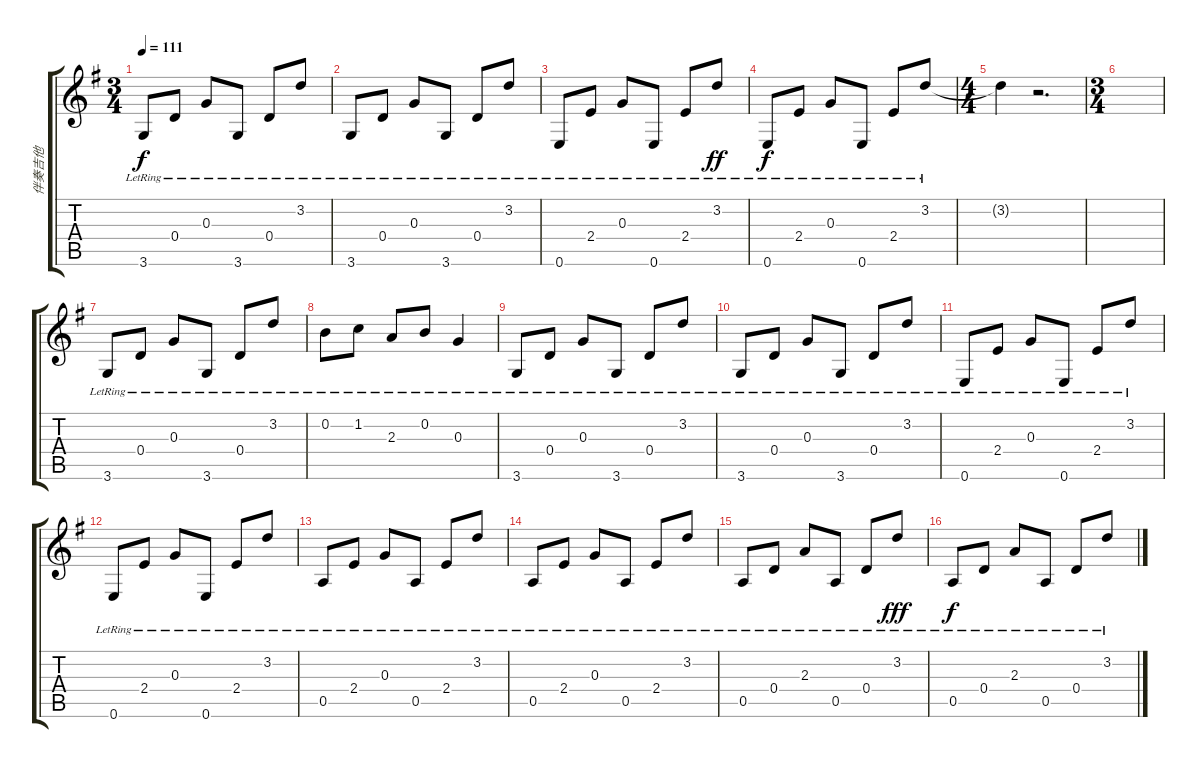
\track ("伴奏吉他" "伴奏吉他") {instrument acousticguitarnylon}
\staff {score tabs}
\tuning (E4 B3 G3 D3 A2 E2) {hide}
\ts (3 4)
\tempo 111
\clef g2
\ks g
3.6{lr}.8{dy f} 0.4{lr}.8 0.3{lr}.8 3.6{lr}.8 0.4{lr}.8 3.2{lr}.8 |
3.6{lr}.8 0.4{lr}.8 0.3{lr}.8 3.6{lr}.8 0.4{lr}.8 3.2{lr}.8 |
0.6{lr}.8 2.4{lr}.8 0.3{lr}.8 0.6{lr}.8 2.4{lr}.8 3.2{lr}.8{dy ff} |
0.6{lr}.8{dy f} 2.4{lr}.8 0.3{lr}.8 0.6{lr}.8 2.4{lr}.8 3.2{lr}.8 |
\ts (4 4)
3.2{t}.4 r.2{d} |
\ts (3 4)
|
3.6{lr}.8 0.4{lr}.8 0.3{lr}.8 3.6{lr}.8 0.4{lr}.8 3.2{lr}.8 |
0.2{lr}.8 1.2{lr}.8 2.3{lr}.8 0.2{lr}.8 0.3{lr}.4 |
3.6{lr}.8 0.4{lr}.8 0.3{lr}.8 3.6{lr}.8 0.4{lr}.8 3.2{lr}.8 |
3.6{lr}.8 0.4{lr}.8 0.3{lr}.8 3.6{lr}.8 0.4{lr}.8 3.2{lr}.8 |
0.6{lr}.8 2.4{lr}.8 0.3{lr}.8 0.6{lr}.8 2.4{lr}.8 3.2{lr}.8 |
0.6{lr}.8 2.4{lr}.8 0.3{lr}.8 0.6{lr}.8 2.4{lr}.8 3.2{lr}.8 |
0.5{lr}.8 2.4{lr}.8 0.3{lr}.8 0.5{lr}.8 2.4{lr}.8 3.2{lr}.8 |
0.5{lr}.8 2.4{lr}.8 0.3{lr}.8 0.5{lr}.8 2.4{lr}.8 3.2{lr}.8 |
0.5{lr}.8 0.4{lr}.8 2.3{lr}.8 0.5{lr}.8 0.4{lr}.8 3.2{lr}.8{dy fff} |
0.5{lr}.8{dy f} 0.4{lr}.8 2.3{lr}.8 0.5{lr}.8 0.4{lr}.8 3.2{lr}.8
